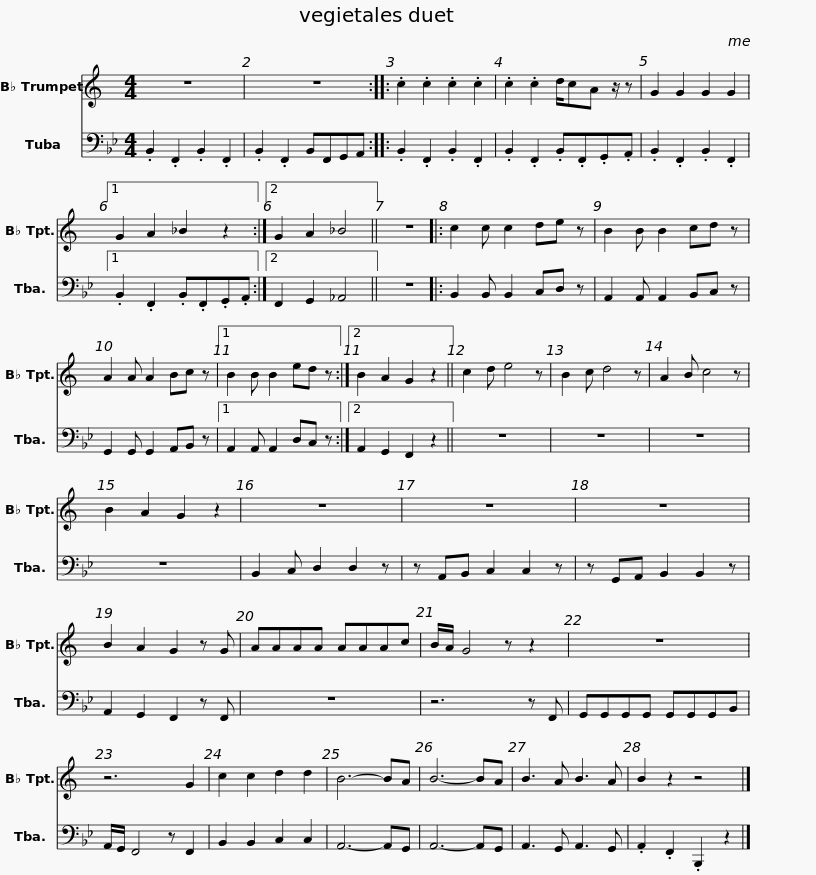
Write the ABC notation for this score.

X:1
%%score 1 2
L:1/8
M:4/4
I:linebreak $
K:Bb
V:1 treble transpose=-2
V:2 bass
V:1
[K:C] z8 | z8 :: .c2 .c2 .c2 .c2 | .c2 .c2 d/cA z/ z | G2 G2 G2 G2 |1 %5
 G2 A2 _B2 z2 :|2 G2 A2 _B4 || z8 |: c2 c c2 de z | B2 B B2 cd z |$ %10
 A2 A A2 Bc z |1 B2 B B2 ed z :|2 B2 A2 G2 z2 || c2 d e4 z | B2 c d4 z | %15
 A2 B c4 z | B2 A2 G2 z2 | z8 | z8 | z8 | %20
 B2 A2 G2 z G |$ AAAA AAAc | B/A/ G4 z z2 | z8 | z6 G2 | %25
 c2 c2 d2 d2 | B6- BA | B6- BA | B3 A B3 A | B2 z2 z4 |] %30
V:2
 .B,,2 .F,,2 .B,,2 .F,,2 | .B,,2 .F,,2 B,,F,,G,,A,, :: .B,,2 .F,,2 .B,,2 .F,,2 | .B,,2 .F,,2 .B,,.F,,.G,,.A,, | .B,,2 .F,,2 .B,,2 .F,,2 |1 %5
 .B,,2 .F,,2 .B,,.F,,.G,,.A,, :|2 F,,2 G,,2 _A,,4 || z8 |: B,,2 B,, B,,2 C,D, z | A,,2 A,, A,,2 B,,C, z |$ %10
 G,,2 G,, G,,2 A,,B,, z |1 A,,2 A,, A,,2 D,C, z :|2 A,,2 G,,2 F,,2 z2 || z8 | z8 | %15
 z8 | z8 | B,,2 C, D,2 D,2 z | z A,,B,, C,2 C,2 z | z G,,A,, B,,2 B,,2 z | %20
 A,,2 G,,2 F,,2 z F,, |$ z8 | z6 z F,, | G,,G,,G,,G,, G,,G,,G,,B,, | A,,/G,,/ F,,4 z F,,2 | %25
 B,,2 B,,2 C,2 C,2 | A,,6- A,,G,, | A,,6- A,,G,, | A,,3 G,, A,,3 G,, | .A,,2 .F,,2 .B,,,2 z2 |] %30
